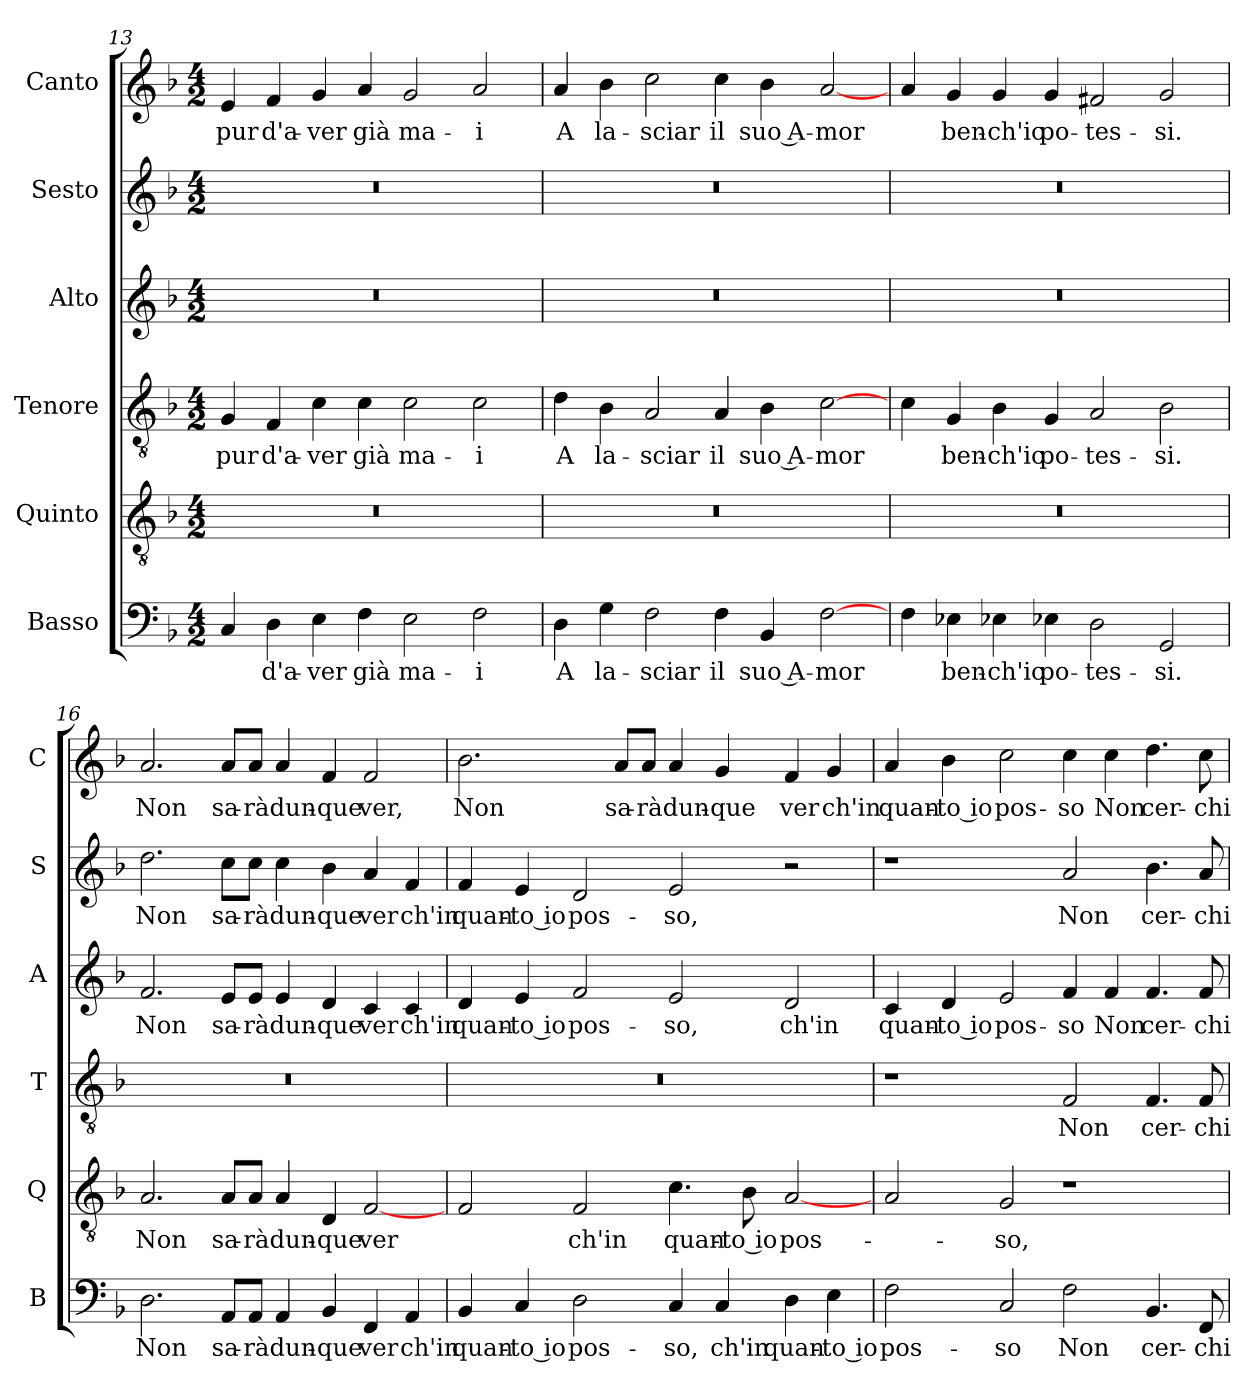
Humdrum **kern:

**kern	**text	**kern	**text	**kern	**text	**kern	**text	**kern	**text	**kern	**text
*part6	*part6	*part5	*part5	*part4	*part4	*part3	*part3	*part2	*part2	*part1	*part1
*staff6	*staff6	*staff5	*staff5	*staff4	*staff4	*staff3	*staff3	*staff2	*staff2	*staff1	*staff1
*I"Basso	*	*I"Quinto	*	*I"Tenore	*	*I"Alto	*	*I"Sesto	*	*I"Canto	*
*I'B	*	*I'Q	*	*I'T	*	*I'A	*	*I'S	*	*I'C	*
*clefF4	*	*clefGv2	*	*clefGv2	*	*clefG2	*	*clefG2	*	*clefG2	*
*k[b-]	*	*k[b-]	*	*k[b-]	*	*k[b-]	*	*k[b-]	*	*k[b-]	*
*d:	*	*d:	*	*d:	*	*d:	*	*d:	*	*d:	*
*M4/2	*	*M4/2	*	*M4/2	*	*M4/2	*	*M4/2	*	*M4/2	*
=13	=13	=13	=13	=13	=13	=13	=13	=13	=13	=13	=13
4C	.	0r	.	4G	pur	0r	.	0r	.	4e	pur
4D	d'a-	.	.	4F	d'a-	.	.	.	.	4f	d'a-
4E	-ver	.	.	4c	-ver	.	.	.	.	4g	-ver
4F	già	.	.	4c	già	.	.	.	.	4a	già
2E	ma-	.	.	2c	ma-	.	.	.	.	2g	ma-
2F	-i	.	.	2c	-i	.	.	.	.	2a	-i
=14	=14	=14	=14	=14	=14	=14	=14	=14	=14	=14	=14
4D	A	0r	.	4d	A	0r	.	0r	.	4a	A
4G	la-	.	.	4B-	la-	.	.	.	.	4b-	la-
2F	-sciar	.	.	2A	-sciar	.	.	.	.	2cc	-sciar
4F	il	.	.	4A	il	.	.	.	.	4cc	il
4BB-	suo A-	.	.	4B-	suo A-	.	.	.	.	4b-	suo A-
[2F	-mor	.	.	[2c	-mor	.	.	.	.	[2a	-mor
=15	=15	=15	=15	=15	=15	=15	=15	=15	=15	=15	=15
4F	.	0r	.	4c	.	0r	.	0r	.	4a	.
4E-X	ben-	.	.	4G	ben-	.	.	.	.	4g	ben-
4E-X	-ch'io	.	.	4B-	-ch'io	.	.	.	.	4g	-ch'io
4E-X	po-	.	.	4G	po-	.	.	.	.	4g	po-
2D	-tes-	.	.	2A	-tes-	.	.	.	.	2f#X	-tes-
2GG	-si.	.	.	2B-	-si.	.	.	.	.	2g	-si.
=16	=16	=16	=16	=16	=16	=16	=16	=16	=16	=16	=16
2.D	Non	2.A	Non	0r	.	2.f	Non	2.dd	Non	2.a	Non
8AAL	sa-	8AL	sa-	.	.	8eL	sa-	8ccL	sa-	8aL	sa-
8AAJ	-rà	8AJ	-rà	.	.	8eJ	-rà	8ccJ	-rà	8aJ	-rà
4AA	dun-	4A	dun-	.	.	4e	dun-	4cc	dun-	4a	dun-
4BB-	-que	4D	-que	.	.	4d	-que	4b-	-que	4f	-que
4FF	ver	[2F	ver	.	.	4c	ver	4a	ver	2f	ver,
4AA	ch'in	.	.	.	.	4c	ch'in	4f	ch'in	.	.
=17	=17	=17	=17	=17	=17	=17	=17	=17	=17	=17	=17
4BB-	quan-	2F	.	0r	.	4d	quan-	4f	quan-	2.b-	Non
4C	-to io	.	.	.	.	4e	-to io	4e	-to io	.	.
2D	pos-	2F	ch'in	.	.	2f	pos-	2d	pos-	.	.
.	.	.	.	.	.	.	.	.	.	8aL	sa-
.	.	.	.	.	.	.	.	.	.	8aJ	-rà
4C	-so,	4.c	quan-	.	.	2e	-so,	2e	-so,	4a	dun-
4C	ch'in	.	.	.	.	.	.	.	.	4g	-que
.	.	8B-	-to io	.	.	.	.	.	.	.	.
4D	quan-	[2A	pos-	.	.	2d	ch'in	2r	.	4f	ver
4E	-to io	.	.	.	.	.	.	.	.	4g	ch'in
=18	=18	=18	=18	=18	=18	=18	=18	=18	=18	=18	=18
2F	pos-	2A	.	1r	.	4c	quan-	1r	.	4a	quan-
.	.	.	.	.	.	4d	-to io	.	.	4b-	-to io
2C	-so	2G	-so,	.	.	2e	pos-	.	.	2cc	pos-
2F	Non	1r	.	2F	Non	4f	-so	2a	Non	4cc	-so
.	.	.	.	.	.	4f	Non	.	.	4cc	Non
4.BB-	cer-	.	.	4.F	cer-	4.f	cer-	4.b-	cer-	4.dd	cer-
8FF	-chi	.	.	8F	-chi	8f	-chi	8a	-chi	8cc	-chi
=	=	=	=	=	=	=	=	=	=	=	=
*-	*-	*-	*-	*-	*-	*-	*-	*-	*-	*-	*-
